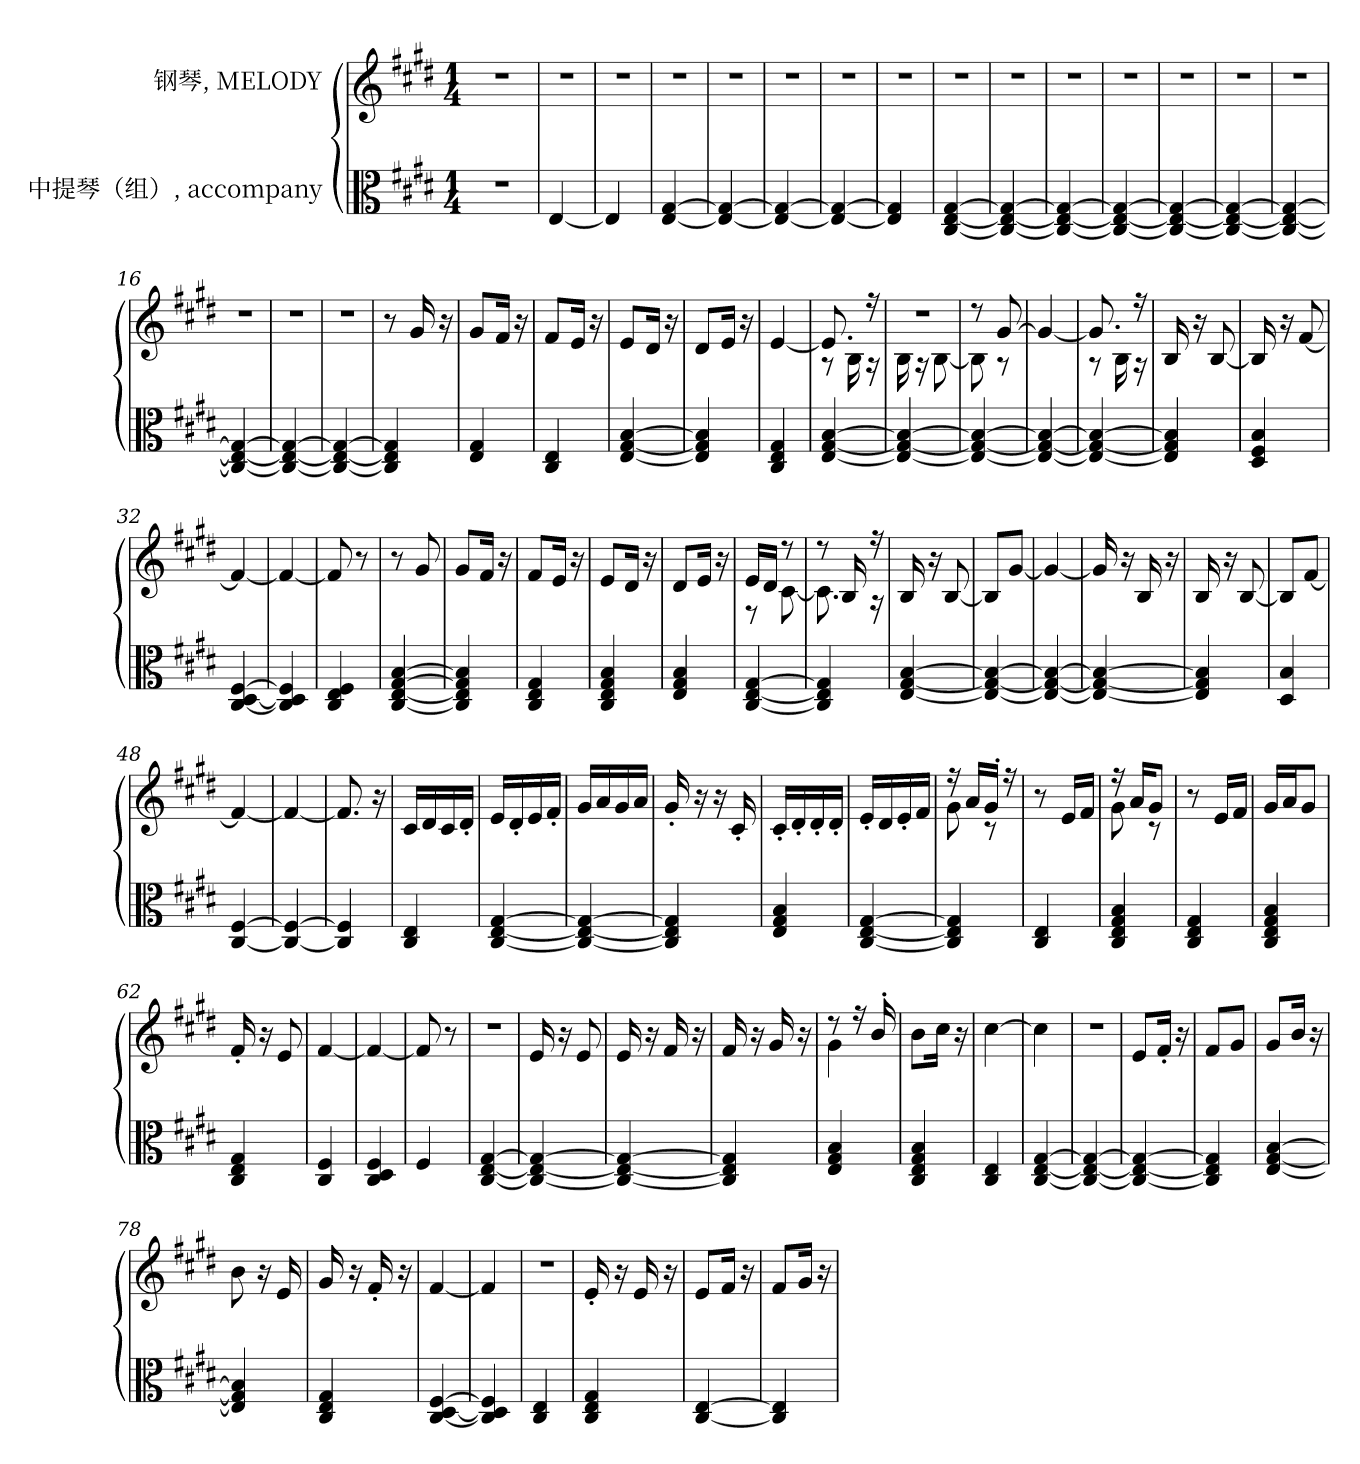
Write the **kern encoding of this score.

**kern	**kern
*part2	*part1
*staff2	*staff1
*I"中提琴（组）, accompany	*I"钢琴, MELODY
*clefC3	*clefG2
*k[f#c#g#d#]	*k[f#c#g#d#]
*M1/4	*M1/4
*MM88	*MM88
=1	=1
4r	4r
=2	=2
[4E/	4r
=3	=3
4E/]	4r
=4	=4
[4E/ [4G#/	4r
=5	=5
4E/_ 4G#/_	4r
=6	=6
4E/_ 4G#/_	4r
=7	=7
4E/_ 4G#/_	4r
=8	=8
4E/] 4G#/]	4r
!!LO:LB:g=z
=9	=9
[4C#/ [4E/ [4G#/	4r
=10	=10
4C#/_ 4E/_ 4G#/_	4r
=11	=11
4C#/_ 4E/_ 4G#/_	4r
=12	=12
4C#/_ 4E/_ 4G#/_	4r
=13	=13
4C#/_ 4E/_ 4G#/_	4r
=14	=14
4C#/_ 4E/_ 4G#/_	4r
=15	=15
4C#/_ 4E/_ 4G#/_	4r
=16	=16
4C#/_ 4E/_ 4G#/_	4r
=17	=17
4C#/_ 4E/_ 4G#/_	4r
=18	=18
4C#/_ 4E/_ 4G#/_	4r
!!LO:LB:g=z
=19	=19
4C#/] 4E/] 4G#/]	8r
.	16g#/
.	16r
=20	=20
4E/ 4G#/	8g#/L
.	16f#/Jk
.	16r
=21	=21
4C#/ 4E/	8f#/L
.	16e/Jk
.	16r
=22	=22
[4E/ [4G#/ [4B/	8e/L
.	16d#/Jk
.	16r
=23	=23
4E/] 4G#/] 4B/]	8d#/L
.	16e/Jk
.	16r
=24	=24
4C#/ 4E/ 4G#/	[4e/
=25	=25
*	*^
[4E/ [4G#/ [4B/	8.e/]	8r
.	.	16B\
.	16r	16r
=26	=26	=26
4E/_ 4G#/_ 4B/_	4r	16B\
.	.	16r
.	.	[8B\
=27	=27	=27
4E/_ 4G#/_ 4B/_	8r	8B\]
.	[8g#/	8r
*	*v	*v
!!LO:LB:g=z
=28	=28
4E/_ 4G#/_ 4B/_	4g#/_
=29	=29
*	*^
4E/_ 4G#/_ 4B/_	8.g#/]	8r
.	.	16B\
.	16r	16r
*	*v	*v
=30	=30
4E/] 4G#/] 4B/]	16B/
.	16r
.	[8B/
=31	=31
4D#/ 4F#/ 4B/	16B/]
.	16r
.	[8f#/
=32	=32
[4C#/ [4D#/ [4F#/	4f#/_
=33	=33
4C#/] 4D#/] 4F#/]	4f#/_
=34	=34
4C#/ 4E/ 4F#/	8f#/]
.	8r
=35	=35
[4C#/ [4E/ [4G#/ [4B/	8r
.	8g#/
=36	=36
4C#/] 4E/] 4G#/] 4B/]	8g#/L
.	16f#/Jk
.	16r
=37	=37
4C#/ 4E/ 4G#/	8f#/L
.	16e/Jk
.	16r
!!LO:LB:g=z
=38	=38
4C#/ 4E/ 4G#/ 4B/	8e/L
.	16d#/Jk
.	16r
=39	=39
4E/ 4G#/ 4B/	8d#/L
.	16e/Jk
.	16r
=40	=40
*	*^
[4C#/ [4E/ [4G#/	16e/LL	8r
.	16d#/JJ	.
.	8r	[8c#\
=41	=41	=41
4C#/] 4E/] 4G#/]	8r	8.c#\]
.	16B/	.
.	16r	16r
*	*v	*v
=42	=42
[4E/ [4G#/ [4B/	16B/
.	16r
.	[8B/
=43	=43
4E/_ 4G#/_ 4B/_	8B/L]
.	[8g#/J
=44	=44
4E/_ 4G#/_ 4B/_	4g#/_
=45	=45
4E/_ 4G#/_ 4B/_	16g#/]
.	16r
.	16B/
.	16r
=46	=46
4E/] 4G#/] 4B/]	16B/
.	16r
.	[8B/
!!LO:LB:g=z
=47	=47
4D#/ 4B/	8B/L]
.	[8f#/J
=48	=48
[4C#/ [4F#/	4f#/_
=49	=49
4C#/_ 4F#/_	4f#/_
=50	=50
4C#/] 4F#/]	8.f#/]
.	16r
=51	=51
4C#/ 4E/	16c#/LL
.	16d#/
.	16c#/
.	16d#'/JJ
=52	=52
[4C#/ [4E/ [4G#/	16e/LL
.	16d#'/
.	16e/
.	16f#'/JJ
=53	=53
4C#/_ 4E/_ 4G#/_	16g#/LL
.	16a/
.	16g#/
.	16a/JJ
=54	=54
4C#/] 4E/] 4G#/]	16g#'/
.	16r
.	16r
.	16c#'/
=55	=55
4E/ 4G#/ 4B/	16c#'/LL
.	16d#'/
.	16d#'/
.	16d#'/JJ
!!LO:LB:g=z
=56	=56
[4C#/ [4E/ [4G#/	16e'/LL
.	16d#/
.	16e'/
.	16f#/JJ
=57	=57
*	*^
4C#/] 4E/] 4G#/]	16r	8g#\
.	16a/LL	.
.	16g#'/JJ	8r
.	16r	.
*	*v	*v
=58	=58
4C#/ 4E/	8r
.	16e/LL
.	16f#/JJ
=59	=59
*	*^
4C#/ 4E/ 4G#/ 4B/	16r	8g#\
.	16a/KL	.
.	8g#/J	8r
*	*v	*v
=60	=60
4C#/ 4E/ 4G#/	8r
.	16e/LL
.	16f#/JJ
=61	=61
4C#/ 4E/ 4G#/ 4B/	16g#/LL
.	16a/J
.	8g#/J
=62	=62
4C#/ 4E/ 4G#/	16f#'/
.	16r
.	8e/
=63	=63
4C#/ 4F#/	[4f#/
=64	=64
4C#/ 4D#/ 4F#/	4f#/_
!!LO:PB:g=z
=65	=65
4F#/	8f#/]
.	8r
=66	=66
[4C#/ [4E/ [4G#/	4r
=67	=67
4C#/_ 4E/_ 4G#/_	16e/
.	16r
.	8e/
=68	=68
4C#/_ 4E/_ 4G#/_	16e/
.	16r
.	16f#/
.	16r
=69	=69
4C#/] 4E/] 4G#/]	16f#/
.	16r
.	16g#/
.	16r
=70	=70
*	*^
4E/ 4G#/ 4B/	8r	4g#\
.	16r	.
.	16b'/	.
*	*v	*v
=71	=71
4C#/ 4E/ 4G#/ 4B/	8b\L
.	16cc#\Jk
.	16r
=72	=72
4C#/ 4E/	[4cc#\
=73	=73
[4C#/ [4E/ [4G#/	4cc#\]
!!LO:LB:g=z
=74	=74
4C#/_ 4E/_ 4G#/_	4r
=75	=75
4C#/_ 4E/_ 4G#/_	8e/L
.	16f#'/Jk
.	16r
=76	=76
4C#/] 4E/] 4G#/]	8f#/L
.	8g#/J
=77	=77
[4E/ [4G#/ [4B/	8g#/L
.	16b/Jk
.	16r
=78	=78
4E/] 4G#/] 4B/]	8b\
.	16r
.	16e/
=79	=79
4C#/ 4E/ 4G#/	16g#/
.	16r
.	16f#'/
.	16r
=80	=80
[4C#/ [4D#/ [4F#/	[4f#/
=81	=81
4C#/] 4D#/] 4F#/]	4f#/]
=82	=82
4C#/ 4E/	4r
!!LO:LB:g=z
=83	=83
4C#/ 4E/ 4G#/	16e'/
.	16r
.	16e/
.	16r
=84	=84
[4C#/ [4E/	8e/L
.	16f#/Jk
.	16r
=85	=85
4C#/] 4E/]	8f#/L
.	16g#/Jk
.	16r
=	=
*-	*-
